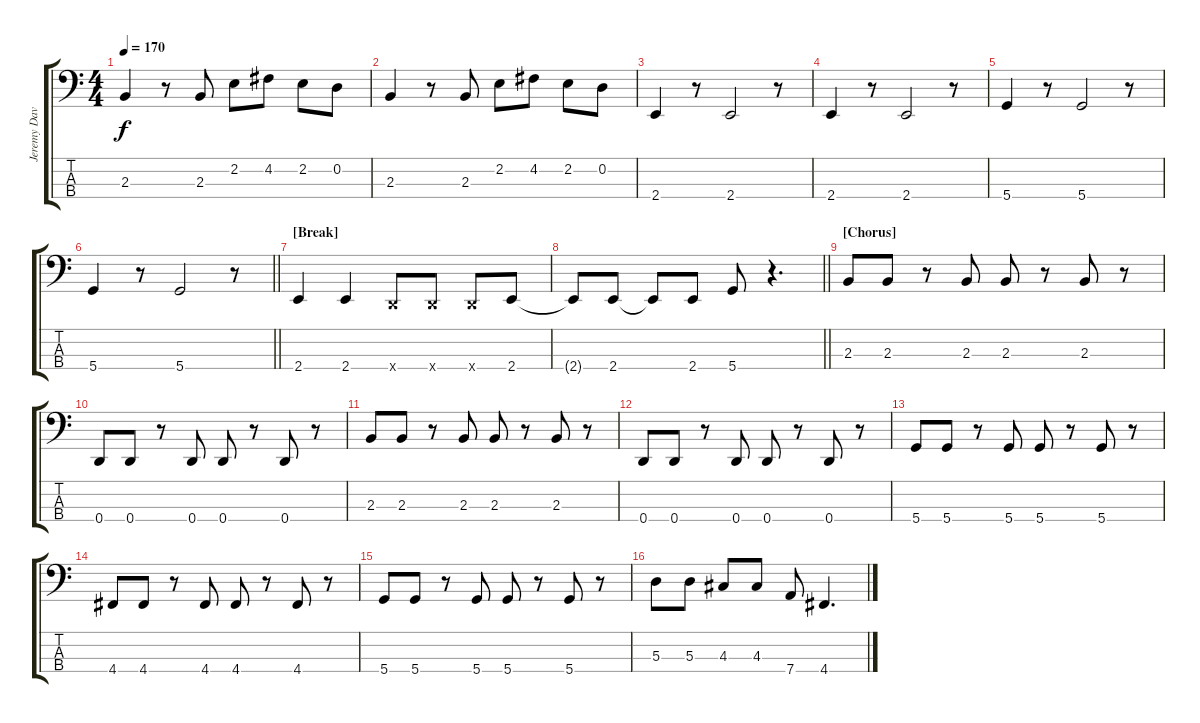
\track ("Jeremy Davis" "Jeremy Dav") {instrument electricbasspick}
\staff {score tabs}
\tuning (G2 D2 A1 D1) {hide}
\ts (4 4)
\tempo 170
\clef f4
\ks c
2.3.4{dy f} r.8 2.3.8 2.2.8 4.2.8 2.2.8 0.2.8 |
2.3.4 r.8 2.3.8 2.2.8 4.2.8 2.2.8 0.2.8 |
2.4.4 r.8 2.4.2 r.8 |
2.4.4 r.8 2.4.2 r.8 |
5.4.4 r.8 5.4.2 r.8 |
\barLineRight lightlight
5.4.4 r.8 5.4.2 r.8 |
\section ("" "[Break]")
2.4.4 2.4.4 0.4{x}.8 0.4{x}.8 0.4{x}.8 2.4.8 |
\barLineRight lightlight
2.4{t}.8 2.4.8 2.4{t}.8 2.4.8 5.4.8 r.4{d} |
\section ("" "[Chorus]")
2.3.8 2.3.8 r.8 2.3.8 2.3.8 r.8 2.3.8 r.8 |
0.4.8 0.4.8 r.8 0.4.8 0.4.8 r.8 0.4.8 r.8 |
2.3.8 2.3.8 r.8 2.3.8 2.3.8 r.8 2.3.8 r.8 |
0.4.8 0.4.8 r.8 0.4.8 0.4.8 r.8 0.4.8 r.8 |
5.4.8 5.4.8 r.8 5.4.8 5.4.8 r.8 5.4.8 r.8 |
4.4.8 4.4.8 r.8 4.4.8 4.4.8 r.8 4.4.8 r.8 |
5.4.8 5.4.8 r.8 5.4.8 5.4.8 r.8 5.4.8 r.8 |
5.3.8 5.3.8 4.3.8 4.3.8 7.4.8 4.4.4{d}
